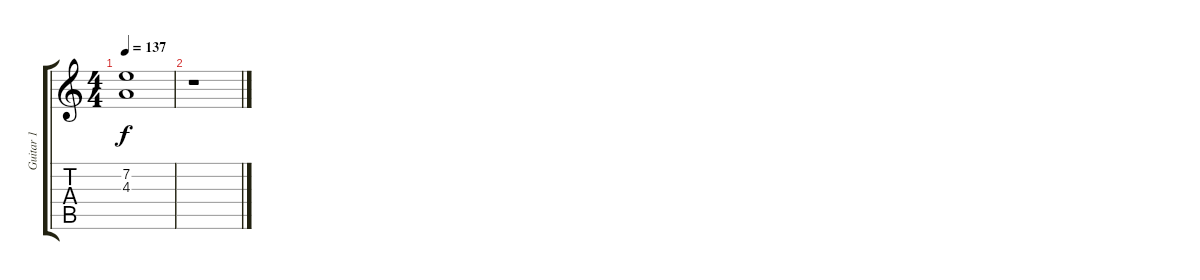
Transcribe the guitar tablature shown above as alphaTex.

\track ("Guitar 1" "Guitar 1") {instrument electricguitarclean}
\staff {score tabs}
\tuning (D4 A3 F3 C3 G2 D2) {hide}
\ts (4 4)
\tempo 137
\clef g2
\ks c
(7.2 4.3).1{dy f} |
r.1
